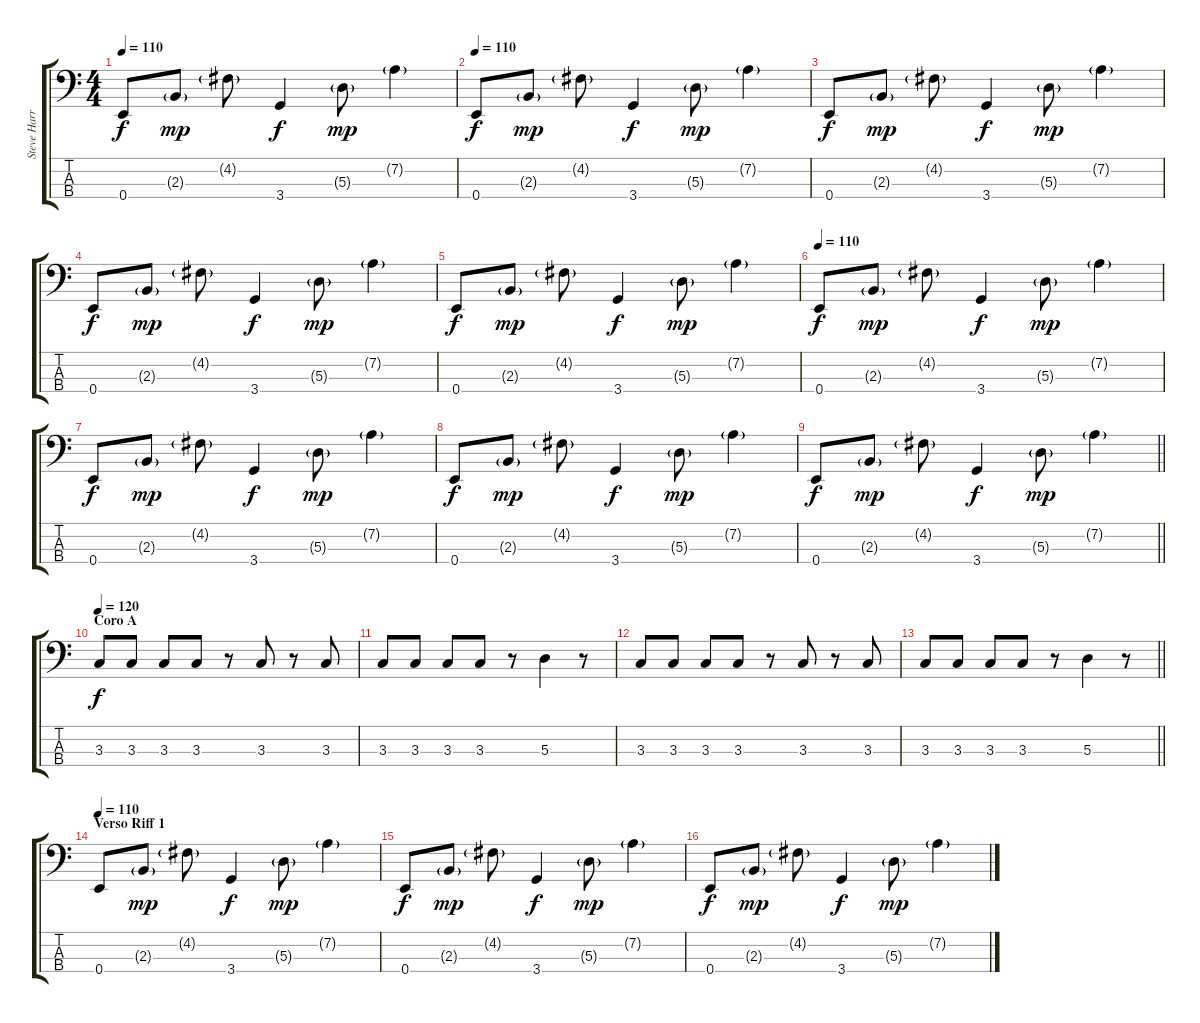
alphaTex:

\track ("Steve Harris" "Steve Harr") {instrument electricbassfinger}
\staff {score tabs}
\tuning (G2 D2 A1 E1) {hide}
\ts (4 4)
\tempo 110
\clef f4
\ks c
0.4.8{dy f} 2.3{g}.8{dy mp} 4.2{g}.8 3.4.4{dy f} 5.3{g}.8{dy mp} 7.2{g}.4 |
\tempo 110
0.4.8{dy f} 2.3{g}.8{dy mp} 4.2{g}.8 3.4.4{dy f} 5.3{g}.8{dy mp} 7.2{g}.4 |
0.4.8{dy f} 2.3{g}.8{dy mp} 4.2{g}.8 3.4.4{dy f} 5.3{g}.8{dy mp} 7.2{g}.4 |
0.4.8{dy f} 2.3{g}.8{dy mp} 4.2{g}.8 3.4.4{dy f} 5.3{g}.8{dy mp} 7.2{g}.4 |
0.4.8{dy f} 2.3{g}.8{dy mp} 4.2{g}.8 3.4.4{dy f} 5.3{g}.8{dy mp} 7.2{g}.4 |
\tempo 110
0.4.8{dy f} 2.3{g}.8{dy mp} 4.2{g}.8 3.4.4{dy f} 5.3{g}.8{dy mp} 7.2{g}.4 |
0.4.8{dy f} 2.3{g}.8{dy mp} 4.2{g}.8 3.4.4{dy f} 5.3{g}.8{dy mp} 7.2{g}.4 |
0.4.8{dy f} 2.3{g}.8{dy mp} 4.2{g}.8 3.4.4{dy f} 5.3{g}.8{dy mp} 7.2{g}.4 |
\barLineRight lightlight
0.4.8{dy f} 2.3{g}.8{dy mp} 4.2{g}.8 3.4.4{dy f} 5.3{g}.8{dy mp} 7.2{g}.4 |
\section ("" "Coro A")
\tempo 120
3.3.8{dy f} 3.3.8 3.3.8 3.3.8 r.8 3.3.8 r.8 3.3.8 |
3.3.8 3.3.8 3.3.8 3.3.8 r.8 5.3.4 r.8 |
3.3.8 3.3.8 3.3.8 3.3.8 r.8 3.3.8 r.8 3.3.8 |
\barLineRight lightlight
3.3.8 3.3.8 3.3.8 3.3.8 r.8 5.3.4 r.8 |
\section ("" "Verso Riff 1")
\tempo 110
0.4.8 2.3{g}.8{dy mp} 4.2{g}.8 3.4.4{dy f} 5.3{g}.8{dy mp} 7.2{g}.4 |
0.4.8{dy f} 2.3{g}.8{dy mp} 4.2{g}.8 3.4.4{dy f} 5.3{g}.8{dy mp} 7.2{g}.4 |
0.4.8{dy f} 2.3{g}.8{dy mp} 4.2{g}.8 3.4.4{dy f} 5.3{g}.8{dy mp} 7.2{g}.4
